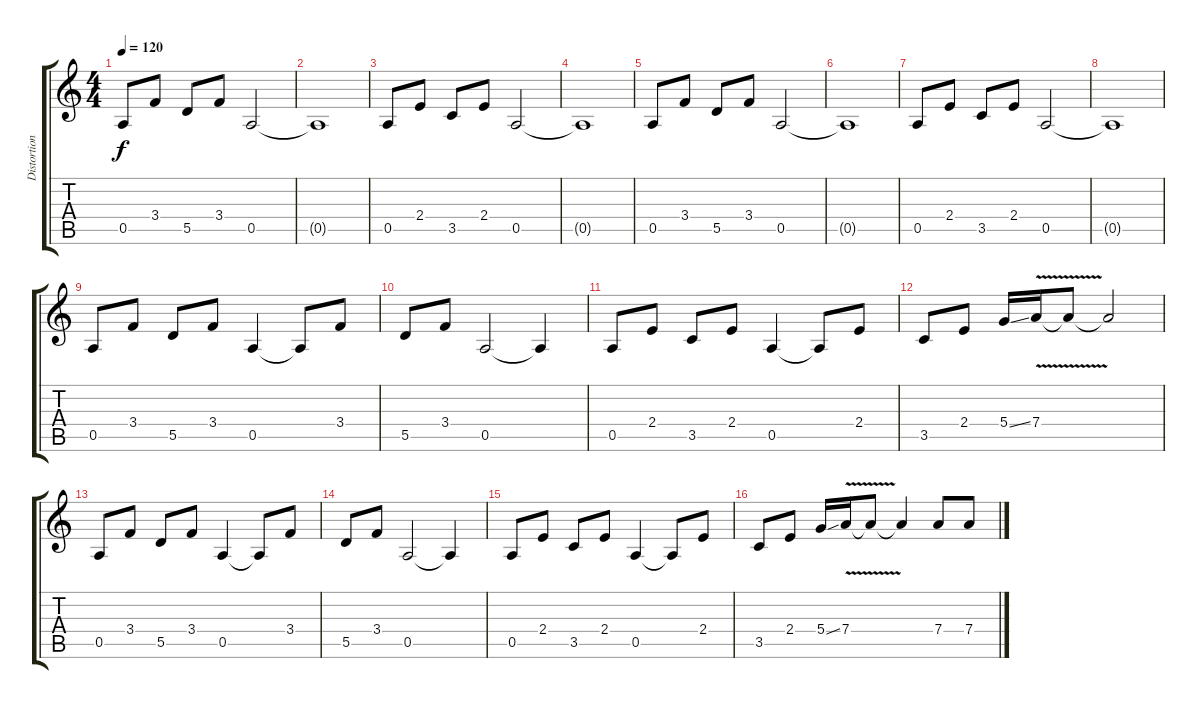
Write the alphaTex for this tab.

\track ("Distortion guitar 1" "Distortion") {instrument distortionguitar}
\staff {score tabs}
\tuning (E4 B3 G3 D3 A2 E2) {hide}
\ts (4 4)
\tempo 120
\clef g2
\ks c
0.5.8{dy f} 3.4.8 5.5.8 3.4.8 0.5.2 |
0.5{t}.1 |
0.5.8 2.4.8 3.5.8 2.4.8 0.5.2 |
0.5{t}.1 |
0.5.8 3.4.8 5.5.8 3.4.8 0.5.2 |
0.5{t}.1 |
0.5.8 2.4.8 3.5.8 2.4.8 0.5.2 |
0.5{t}.1 |
0.5.8 3.4.8 5.5.8 3.4.8 0.5.4 0.5{t}.8 3.4.8 |
5.5.8 3.4.8 0.5.2 0.5{t}.4 |
0.5.8 2.4.8 3.5.8 2.4.8 0.5.4 0.5{t}.8 2.4.8 |
3.5.8 2.4.8 5.4{ss}.16 7.4{v}.16 7.4{t}.8 7.4{t}.2 |
0.5.8 3.4.8 5.5.8 3.4.8 0.5.4 0.5{t}.8 3.4.8 |
5.5.8 3.4.8 0.5.2 0.5{t}.4 |
0.5.8 2.4.8 3.5.8 2.4.8 0.5.4 0.5{t}.8 2.4.8 |
3.5.8 2.4.8 5.4{ss}.16 7.4{v}.16 7.4{t}.8 7.4{t}.4 7.4.8 7.4.8
